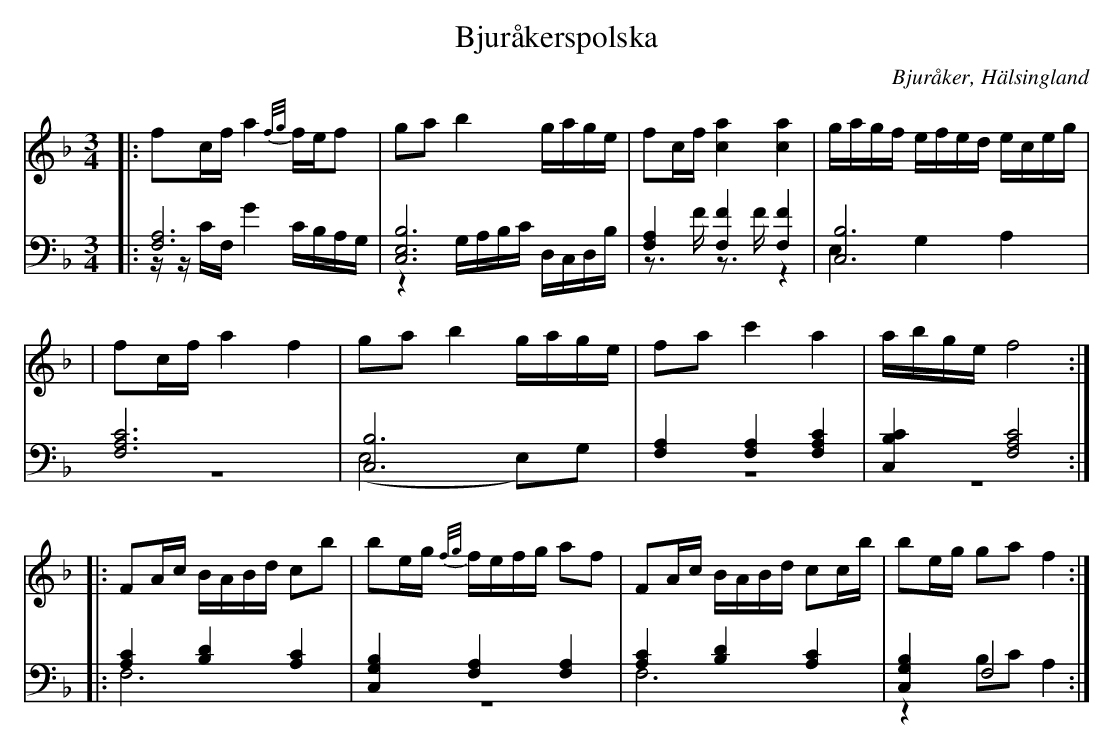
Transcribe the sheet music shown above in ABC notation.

X:1
T: Bjuråkerspolska
O: Bjuråker, Hälsingland
M: 3/4
L: 1/8
K: F
V:1
V:2
V:3 merge
V: 1
|:fc/f/ a2 {f/g/}f/e/f|ga b2 g/a/g/e/|fc/f/ [c2a2] [c2a2]|g/a/g/f/ e/f/e/d/ e/c/e/g/|
|fc/f/ a2 f2|ga b2 g/a/g/e/|fa c'2 a2| a/b/g/e/ f4:|
|:FA/c/ B/A/B/d/ cb|be/g/ {f/g/}f/e/f/g/ af|FA/c/ B/A/B/d/ cc/b/|be/g/ ga f2:|
V:2 clef=bass
|:[F,6A,6]|[C,6E,6B,6]|[F,2A,2] [F,2F2] [F,2F2]|[C,6B,6]|
[F,6A,6C6]|[C,6B,6]|[F,2A,2] [F,2A,2] [F,2A,2C2]|[C,2B,2C2] [F,4A,4C4]:|
 |:[A,2C2] [B,2D2] [A,2C2]|[C,2G,2B,2] [F,2A,2] [F,2A,2]|[A,2C2] [B,2D2] [A,2C2]|[C,2G,2B,2] F,4 :|
V:3 clef=bass
 |:z/z/C/F,/ G2 C/B,/A,/G,/|z2 G,/A,/B,/C/ D,/C,/D,/B,/|z>F z>F z2|E,2 G,2A,2|
 |z6|(E,4 E,)G,|z6|z6:|
|:F,6|z6|F,6|z2 B,C A,2:|
